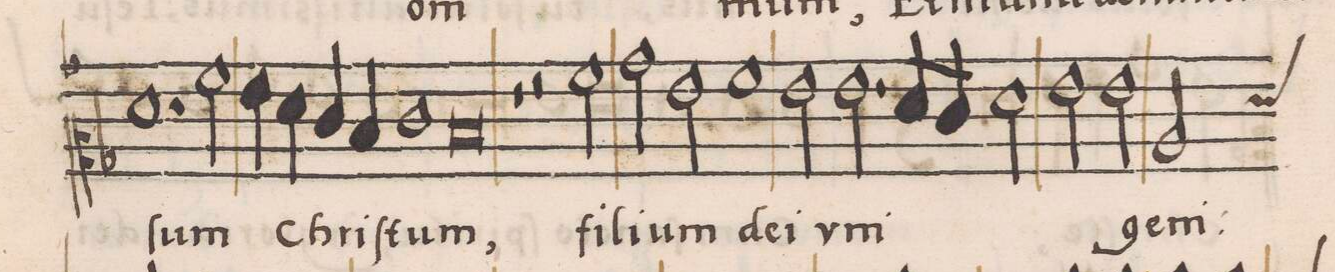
**kern	**text
*I"CANTVS	*
*clefC2	*
*k[b-]	*
*met(c|)	*
*M2/1	*
1.f	.
=24	=24
2a\	-ſum
4g\	.
4f\	Chri-
4e/	.
4d/	.
=25	=25
1e	-ſtum,
0d	.
=26	=26
1r	.
=27	=27
2r	.
2a\	fi-
2b-\	-li-
2g\	-um
=28	=28
1a	de-
2g\	-i
2.g\	v-
=29	=29
8f/L	-ni-
8e/J	.
2f\	.
2g\	.
2g\	-ge-
=30	=30
*custos:f	*
2c/	-ni-
*-	*-
